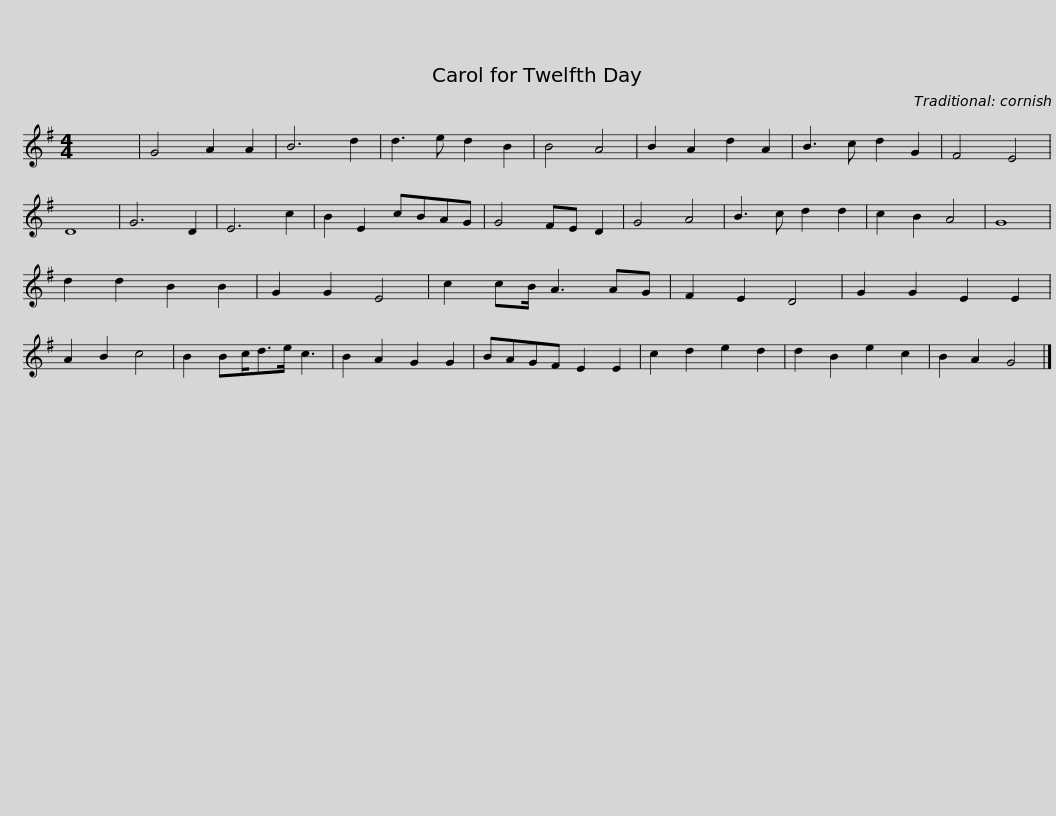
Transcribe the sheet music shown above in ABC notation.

X:1
L:1/8
M:4/4
I:linebreak $
K:G
V:1 treble
V:1
 x8 | G4 A2 A2 | B6 d2 | d3 e d2 B2 | B4 A4 | %5
 B2 A2 d2 A2 | B3 c d2 G2 | F4 E4 | D8 | G6 D2 | %10
 E6 c2 | B2 E2 cBAG |$ G4 FE D2 | G4 A4 | B3 c d2 d2 | %15
 c2 B2 A4 | G8 | d2 d2 B2 B2 | G2 G2 E4 | c2 cB/ A3 AG | %20
 F2 E2 D4 | G2 G2 E2 E2 | A2 B2 c4 |$ B2 Bc<de/ c3 | B2 A2 G2 G2 | %25
 BAGF E2 E2 | c2 d2 e2 d2 | d2 B2 e2 c2 | B2 A2 G4 |] %29
